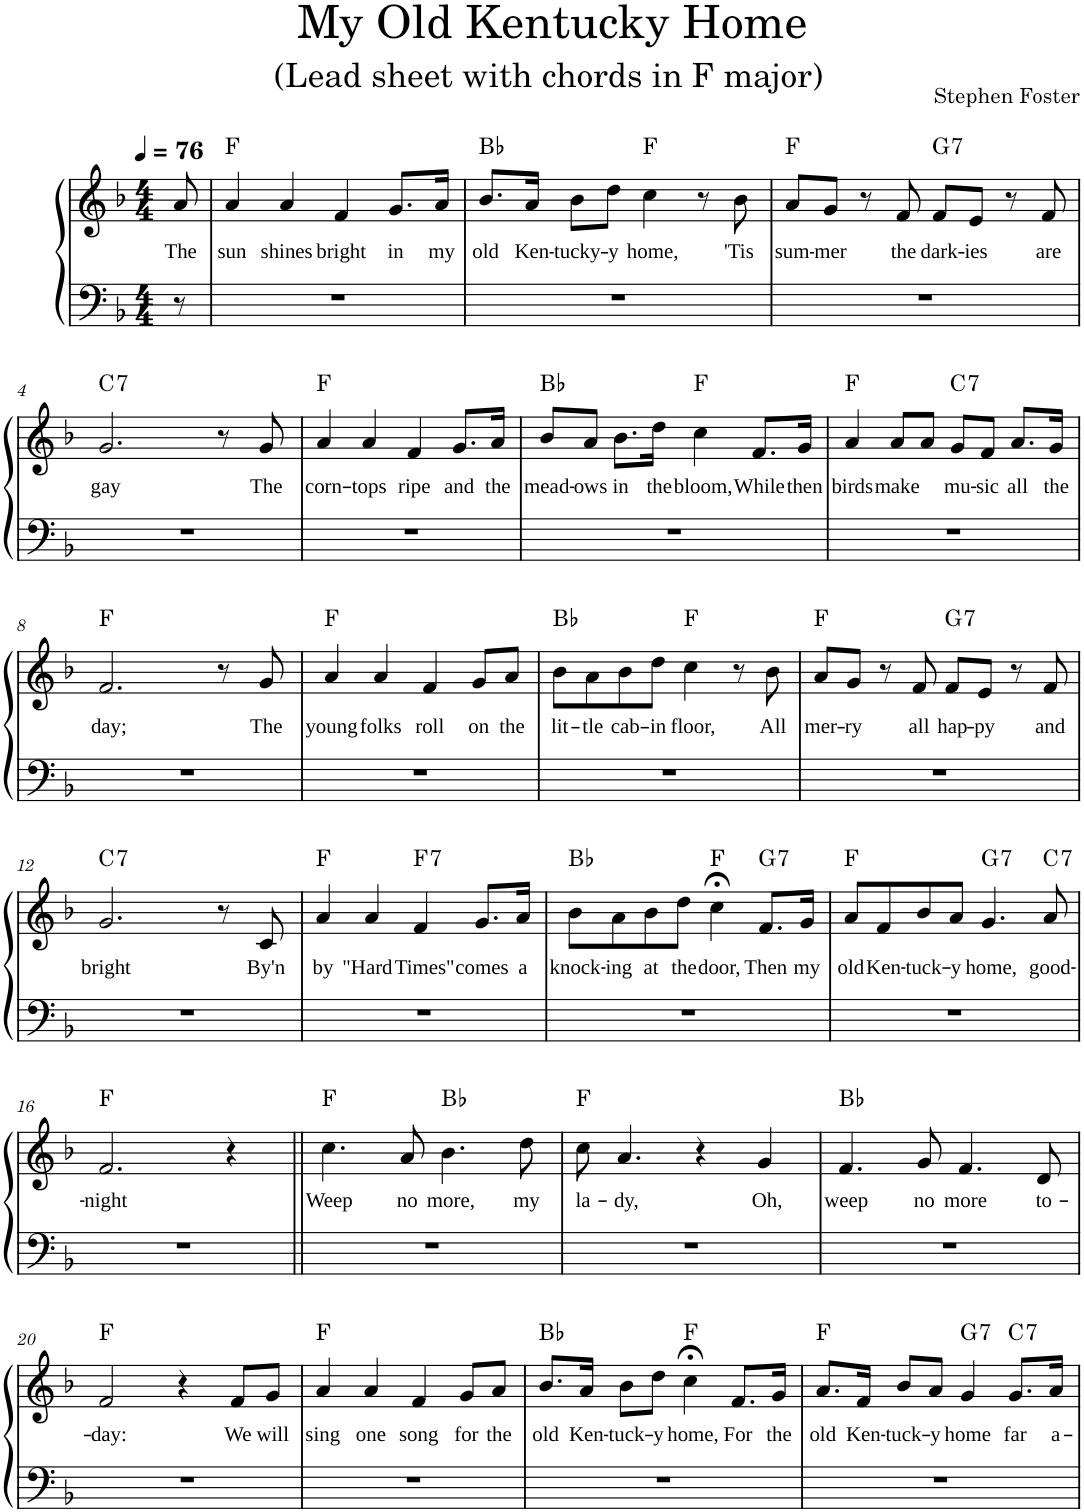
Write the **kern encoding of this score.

**kern	**kern	**text	**harte
*part1	*part1	*part1	*part1
*staff2	*staff1	*staff1	*
*I"Piano	*	*	*
*I'Pno.	*	*	*
*clefF4	*clefG2	*	*
*k[b-]	*k[b-]	*	*
*M4/4	*M4/4	*	*
*MM76	*MM76	*	*
=	=	=	=
!	!	!LO:LY:b	!
8r	8a/	The	.
=1	=1	=1	=1
!	!	!LO:LY:b	!LO:H:kt=N.C.
1r	4a/	sun	N
!	!	!LO:LY:b	!
.	4a/	shines	.
!	!	!LO:LY:b	!
.	4f/	bright	.
!	!	!LO:LY:b	!
.	8.g/L	in	.
!	!	!LO:LY:b	!
.	16a/Jk	my	.
=2	=2	=2	=2
!	!	!LO:LY:b	!LO:H:kt=N.C.
1r	8.b-/L	old	N
!	!	!LO:LY:b	!
.	16a/Jk	Ken-	.
!	!	!LO:LY:b	!
.	8b-\L	-tucky-	.
!	!	!LO:LY:b	!
.	8dd\J	-y	.
!	!	!LO:LY:b	!LO:H:kt=N.C.
.	4cc\	home,	N
.	8r	.	.
!	!	!LO:LY:b	!
.	8b-\	'Tis	.
=3	=3	=3	=3
!	!	!LO:LY:b	!LO:H:kt=N.C.
1r	8a/L	sum-	N
!	!	!LO:LY:b	!
.	8g/J	-mer	.
.	8r	.	.
!	!	!LO:LY:b	!
.	8f/	the	.
!	!	!LO:LY:b	!LO:H:kt=7
.	8f/L	dark-	G:7
!	!	!LO:LY:b	!
.	8e/J	-ies	.
.	8r	.	.
!	!	!LO:LY:b	!
.	8f/	are	.
!!LO:LB:g=z
=4	=4	=4	=4
!	!	!LO:LY:b	!LO:H:kt=7
1r	2.g/	gay	C:7
.	8r	.	.
!	!	!LO:LY:b	!
.	8g/	The	.
=5	=5	=5	=5
!	!	!LO:LY:b	!LO:H:kt=N.C.
1r	4a/	corn-	N
!	!	!LO:LY:b	!
.	4a/	-tops	.
!	!	!LO:LY:b	!
.	4f/	ripe	.
!	!	!LO:LY:b	!
.	8.g/L	and	.
!	!	!LO:LY:b	!
.	16a/Jk	the	.
=6	=6	=6	=6
!	!	!LO:LY:b	!LO:H:kt=N.C.
1r	8b-/L	mead-	N
!	!	!LO:LY:b	!
.	8a/J	-ows	.
!	!	!LO:LY:b	!
.	8.b-\L	in	.
!	!	!LO:LY:b	!
.	16dd\Jk	the	.
!	!	!LO:LY:b	!LO:H:kt=N.C.
.	4cc\	bloom,	N
!	!	!LO:LY:b	!
.	8.f/L	While	.
!	!	!LO:LY:b	!
.	16g/Jk	then	.
=7	=7	=7	=7
!	!	!LO:LY:b	!LO:H:kt=N.C.
1r	4a/	birds	N
!	!	!LO:LY:b	!
.	8a/L	make	.
.	8a/J	.	.
!	!	!LO:LY:b	!LO:H:kt=7
.	8g/L	mu-	C:7
!	!	!LO:LY:b	!
.	8f/J	-sic	.
!	!	!LO:LY:b	!
.	8.a/L	all	.
!	!	!LO:LY:b	!
.	16g/Jk	the	.
!!LO:LB:g=z
=8	=8	=8	=8
!	!	!LO:LY:b	!LO:H:kt=N.C.
1r	2.f/	day;	N
.	8r	.	.
!	!	!LO:LY:b	!
.	8g/	The	.
=9	=9	=9	=9
!	!	!LO:LY:b	!LO:H:kt=N.C.
1r	4a/	young	N
!	!	!LO:LY:b	!
.	4a/	folks	.
!	!	!LO:LY:b	!
.	4f/	roll	.
!	!	!LO:LY:b	!
.	8g/L	on	.
!	!	!LO:LY:b	!
.	8a/J	the	.
=10	=10	=10	=10
!	!	!LO:LY:b	!LO:H:kt=N.C.
1r	8b-\L	lit-	N
!	!	!LO:LY:b	!
.	8a\	-tle	.
!	!	!LO:LY:b	!
.	8b-\	cab-	.
!	!	!LO:LY:b	!
.	8dd\J	-in	.
!	!	!LO:LY:b	!LO:H:kt=N.C.
.	4cc\	floor,	N
.	8r	.	.
!	!	!LO:LY:b	!
.	8b-\	All	.
=11	=11	=11	=11
!	!	!LO:LY:b	!LO:H:kt=N.C.
1r	8a/L	mer-	N
!	!	!LO:LY:b	!
.	8g/J	-ry	.
.	8r	.	.
!	!	!LO:LY:b	!
.	8f/	all	.
!	!	!LO:LY:b	!LO:H:kt=7
.	8f/L	hap-	G:7
!	!	!LO:LY:b	!
.	8e/J	-py	.
.	8r	.	.
!	!	!LO:LY:b	!
.	8f/	and	.
!!LO:LB:g=z
=12	=12	=12	=12
!	!	!LO:LY:b	!LO:H:kt=7
1r	2.g/	bright	C:7
.	8r	.	.
!	!	!LO:LY:b	!
.	8c/	By'n	.
=13	=13	=13	=13
!	!	!LO:LY:b	!LO:H:kt=N.C.
1r	4a/	by	N
!	!	!LO:LY:b	!
.	4a/	"Hard	.
!	!	!LO:LY:b	!LO:H:kt=7
.	4f/	Times"	F:7
!	!	!LO:LY:b	!
.	8.g/L	comes	.
!	!	!LO:LY:b	!
.	16a/Jk	a	.
=14	=14	=14	=14
!	!	!LO:LY:b	!LO:H:kt=N.C.
1r	8b-\L	knock-	N
!	!	!LO:LY:b	!
.	8a\	-ing	.
!	!	!LO:LY:b	!
.	8b-\	at	.
!	!	!LO:LY:b	!
.	8dd\J	the	.
!	!	!LO:LY:b	!LO:H:kt=N.C.
.	4cc;<\	door,	N
!	!	!LO:LY:b	!LO:H:kt=7
.	8.f/L	Then	G:7
!	!	!LO:LY:b	!
.	16g/Jk	my	.
=15	=15	=15	=15
!	!	!LO:LY:b	!LO:H:kt=N.C.
1r	8a/L	old	N
!	!	!LO:LY:b	!
.	8f/	Ken-	.
!	!	!LO:LY:b	!
.	8b-/	-tuck-	.
!	!	!LO:LY:b	!
.	8a/J	-y	.
!	!	!LO:LY:b	!LO:H:kt=7
.	4.g/	home,	G:7
!	!	!LO:LY:b	!LO:H:kt=7
.	8a/	good-	C:7
!!LO:LB:g=z
=16	=16	=16	=16
!	!	!LO:LY:b	!LO:H:kt=N.C.
1r	2.f/	-night	N
.	4r	.	.
=17||	=17||	=17||	=17||
!	!	!LO:LY:b	!LO:H:kt=N.C.
1r	4.cc\	Weep	N
!	!	!LO:LY:b	!
.	8a/	no	.
!	!	!LO:LY:b	!LO:H:kt=N.C.
.	4.b-\	more,	N
!	!	!LO:LY:b	!
.	8dd\	my	.
=18	=18	=18	=18
!	!	!LO:LY:b	!LO:H:kt=N.C.
1r	8cc\	la-	N
!	!	!LO:LY:b	!
.	4.a/	-dy,	.
.	4r	.	.
!	!	!LO:LY:b	!
.	4g/	Oh,	.
=19	=19	=19	=19
!	!	!LO:LY:b	!LO:H:kt=N.C.
1r	4.f/	weep	N
!	!	!LO:LY:b	!
.	8g/	no	.
!	!	!LO:LY:b	!
.	4.f/	more	.
!	!	!LO:LY:b	!
.	8d/	to-	.
!!LO:LB:g=z
=20	=20	=20	=20
!	!	!LO:LY:b	!LO:H:kt=N.C.
1r	2f/	-day:	N
.	4r	.	.
!	!	!LO:LY:b	!
.	8f/L	We	.
!	!	!LO:LY:b	!
.	8g/J	will	.
=21	=21	=21	=21
!	!	!LO:LY:b	!LO:H:kt=N.C.
1r	4a/	sing	N
!	!	!LO:LY:b	!
.	4a/	one	.
!	!	!LO:LY:b	!
.	4f/	song	.
!	!	!LO:LY:b	!
.	8g/L	for	.
!	!	!LO:LY:b	!
.	8a/J	the	.
=22	=22	=22	=22
!	!	!LO:LY:b	!LO:H:kt=N.C.
1r	8.b-/L	old	N
!	!	!LO:LY:b	!
.	16a/Jk	Ken-	.
!	!	!LO:LY:b	!
.	8b-\L	-tuck-	.
!	!	!LO:LY:b	!
.	8dd\J	-y	.
!	!	!LO:LY:b	!LO:H:kt=N.C.
.	4cc;<\	home,	N
!	!	!LO:LY:b	!
.	8.f/L	For	.
!	!	!LO:LY:b	!
.	16g/Jk	the	.
=23	=23	=23	=23
!	!	!LO:LY:b	!LO:H:kt=N.C.
1r	8.a/L	old	N
!	!	!LO:LY:b	!
.	16f/Jk	Ken-	.
!	!	!LO:LY:b	!
.	8b-/L	-tuck-	.
!	!	!LO:LY:b	!
.	8a/J	-y	.
!	!	!LO:LY:b	!LO:H:kt=7
.	4g/	home	G:7
!	!	!LO:LY:b	!LO:H:kt=7
.	8.g/L	far	C:7
!	!	!LO:LY:b	!
.	16a/Jk	a-	.
=	=	=	=
*-	*-	*-	*-
